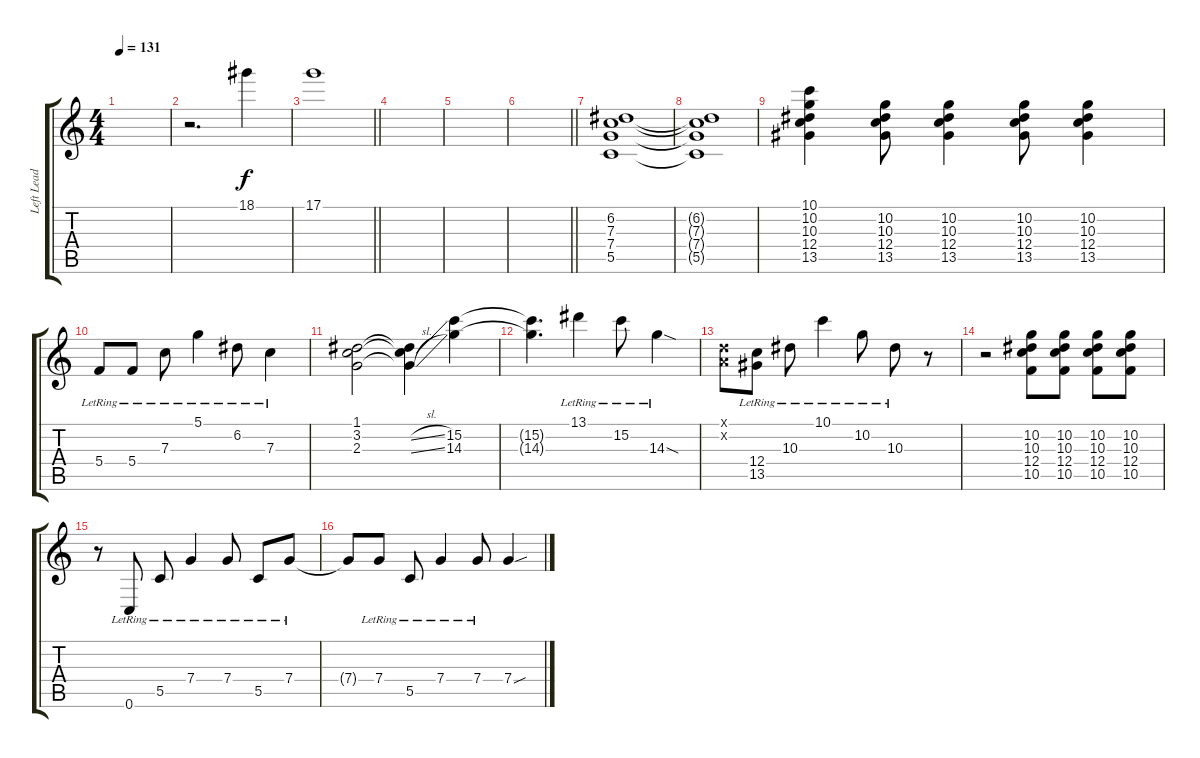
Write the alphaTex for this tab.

\track ("Left Lead 2" "Left Lead ") {instrument distortionguitar}
\staff {score tabs}
\tuning (D4 A3 F3 C3 G2 C2) {hide}
\ts (4 4)
\section ("" "")
\tempo 131
\clef g2
\ks c
|
r.2{d instrument distortionguitar} 18.1.4 |
\barLineRight lightlight
17.1.1 |
\section ("" "")
|
|
\barLineRight lightlight
|
(6.2 7.3 7.4 5.5).1 |
(6.2{t} 7.3{t} 7.4{t} 5.5{t}).1 |
(10.1 10.2 10.3 12.4 13.5).4 (10.2 10.3 12.4 13.5).8 (10.2 10.3 12.4 13.5).4 (10.2 10.3 12.4 13.5).8 (10.2 10.3 12.4 13.5).4 |
5.4{lr}.8 5.4{lr}.8 7.3{lr}.8 5.1{lr}.4 6.2{lr}.8 7.3{lr}.4 |
(1.1 3.2 2.3).2 (1.1{t} 3.2{sl t} 2.3{sl t}).4 (15.2 14.3).4 |
(15.2{t} 14.3{t}).4{d} 13.1{lr}.4 15.2{lr}.8 14.3{sod lr}.4 |
(0.1{x} 0.2{x}).8 (12.4{lr} 13.5{lr}).8 10.3{lr}.8 10.1{lr}.4 10.2{lr}.8 10.3{lr}.8 r.8 |
r.2 (10.2 10.3 12.4 10.5).8 (10.2 10.3 12.4 10.5).8 (10.2 10.3 12.4 10.5).8 (10.2 10.3 12.4 10.5).8 |
r.8 0.6{lr}.8 5.5{lr}.8 7.4{lr}.4 7.4{lr}.8 5.5{lr}.8 7.4{lr}.8 |
7.4{t}.8 7.4{lr}.8 5.5{lr}.8 7.4{lr}.4 7.4{lr}.8 7.4{sou}.4
